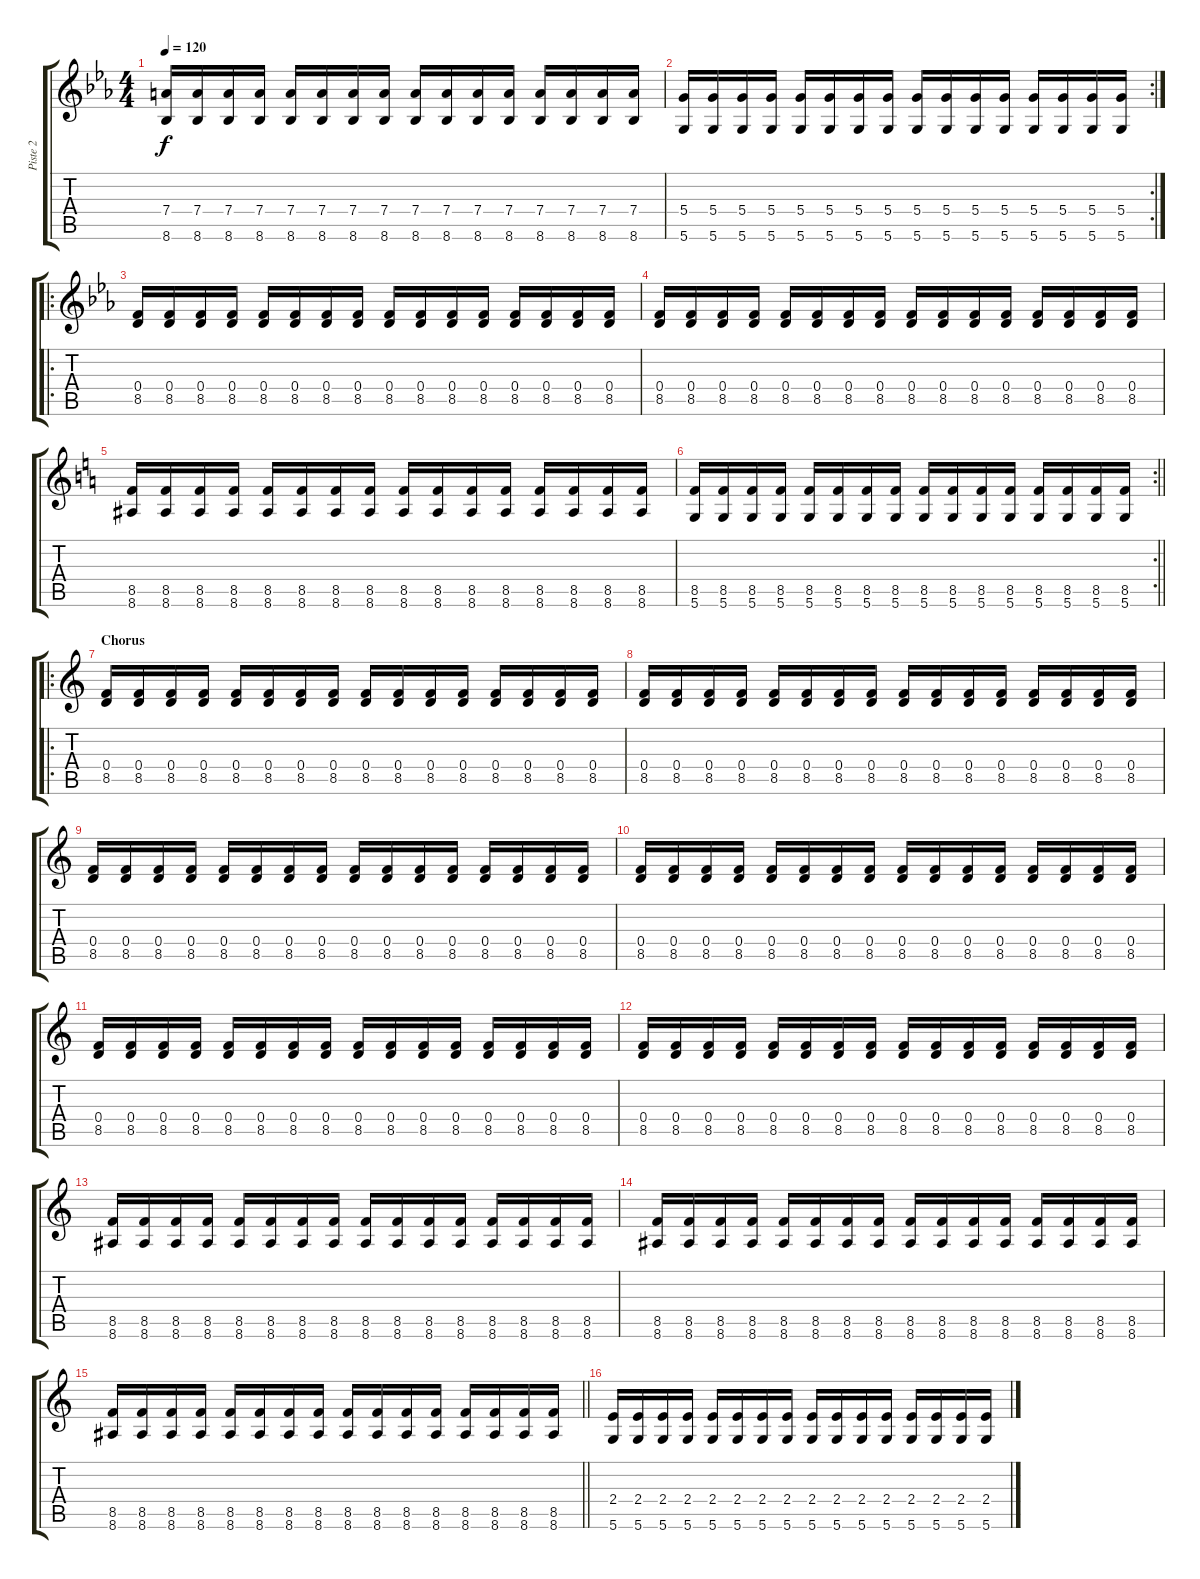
\track ("Piste 2" "Piste 2") {instrument distortionguitar}
\staff {score tabs}
\tuning (E4 B3 G3 D3 A2 D2) {hide}
\ts (4 4)
\tempo 120
\clef g2
\ks eb
(7.4 8.6).16{dy f} (7.4 8.6).16 (7.4 8.6).16 (7.4 8.6).16 (7.4 8.6).16 (7.4 8.6).16 (7.4 8.6).16 (7.4 8.6).16 (7.4 8.6).16 (7.4 8.6).16 (7.4 8.6).16 (7.4 8.6).16 (7.4 8.6).16 (7.4 8.6).16 (7.4 8.6).16 (7.4 8.6).16 |
\rc 2
(5.4 5.6).16 (5.4 5.6).16 (5.4 5.6).16 (5.4 5.6).16 (5.4 5.6).16 (5.4 5.6).16 (5.4 5.6).16 (5.4 5.6).16 (5.4 5.6).16 (5.4 5.6).16 (5.4 5.6).16 (5.4 5.6).16 (5.4 5.6).16 (5.4 5.6).16 (5.4 5.6).16 (5.4 5.6).16 |
\ro
(0.4 8.5).16 (0.4 8.5).16 (0.4 8.5).16 (0.4 8.5).16 (0.4 8.5).16 (0.4 8.5).16 (0.4 8.5).16 (0.4 8.5).16 (0.4 8.5).16 (0.4 8.5).16 (0.4 8.5).16 (0.4 8.5).16 (0.4 8.5).16 (0.4 8.5).16 (0.4 8.5).16 (0.4 8.5).16 |
\ks cminor
(0.4 8.5).16 (0.4 8.5).16 (0.4 8.5).16 (0.4 8.5).16 (0.4 8.5).16 (0.4 8.5).16 (0.4 8.5).16 (0.4 8.5).16 (0.4 8.5).16 (0.4 8.5).16 (0.4 8.5).16 (0.4 8.5).16 (0.4 8.5).16 (0.4 8.5).16 (0.4 8.5).16 (0.4 8.5).16 |
\ks c
(8.5 8.6).16 (8.5 8.6).16 (8.5 8.6).16 (8.5 8.6).16 (8.5 8.6).16 (8.5 8.6).16 (8.5 8.6).16 (8.5 8.6).16 (8.5 8.6).16 (8.5 8.6).16 (8.5 8.6).16 (8.5 8.6).16 (8.5 8.6).16 (8.5 8.6).16 (8.5 8.6).16 (8.5 8.6).16 |
\rc 2
\barLineRight lightlight
(8.5 5.6).16 (8.5 5.6).16 (8.5 5.6).16 (8.5 5.6).16 (8.5 5.6).16 (8.5 5.6).16 (8.5 5.6).16 (8.5 5.6).16 (8.5 5.6).16 (8.5 5.6).16 (8.5 5.6).16 (8.5 5.6).16 (8.5 5.6).16 (8.5 5.6).16 (8.5 5.6).16 (8.5 5.6).16 |
\ro
\section ("" "Chorus")
(0.4 8.5).16 (0.4 8.5).16 (0.4 8.5).16 (0.4 8.5).16 (0.4 8.5).16 (0.4 8.5).16 (0.4 8.5).16 (0.4 8.5).16 (0.4 8.5).16 (0.4 8.5).16 (0.4 8.5).16 (0.4 8.5).16 (0.4 8.5).16 (0.4 8.5).16 (0.4 8.5).16 (0.4 8.5).16 |
(0.4 8.5).16 (0.4 8.5).16 (0.4 8.5).16 (0.4 8.5).16 (0.4 8.5).16 (0.4 8.5).16 (0.4 8.5).16 (0.4 8.5).16 (0.4 8.5).16 (0.4 8.5).16 (0.4 8.5).16 (0.4 8.5).16 (0.4 8.5).16 (0.4 8.5).16 (0.4 8.5).16 (0.4 8.5).16 |
(0.4 8.5).16 (0.4 8.5).16 (0.4 8.5).16 (0.4 8.5).16 (0.4 8.5).16 (0.4 8.5).16 (0.4 8.5).16 (0.4 8.5).16 (0.4 8.5).16 (0.4 8.5).16 (0.4 8.5).16 (0.4 8.5).16 (0.4 8.5).16 (0.4 8.5).16 (0.4 8.5).16 (0.4 8.5).16 |
(0.4 8.5).16 (0.4 8.5).16 (0.4 8.5).16 (0.4 8.5).16 (0.4 8.5).16 (0.4 8.5).16 (0.4 8.5).16 (0.4 8.5).16 (0.4 8.5).16 (0.4 8.5).16 (0.4 8.5).16 (0.4 8.5).16 (0.4 8.5).16 (0.4 8.5).16 (0.4 8.5).16 (0.4 8.5).16 |
(0.4 8.5).16 (0.4 8.5).16 (0.4 8.5).16 (0.4 8.5).16 (0.4 8.5).16 (0.4 8.5).16 (0.4 8.5).16 (0.4 8.5).16 (0.4 8.5).16 (0.4 8.5).16 (0.4 8.5).16 (0.4 8.5).16 (0.4 8.5).16 (0.4 8.5).16 (0.4 8.5).16 (0.4 8.5).16 |
(0.4 8.5).16 (0.4 8.5).16 (0.4 8.5).16 (0.4 8.5).16 (0.4 8.5).16 (0.4 8.5).16 (0.4 8.5).16 (0.4 8.5).16 (0.4 8.5).16 (0.4 8.5).16 (0.4 8.5).16 (0.4 8.5).16 (0.4 8.5).16 (0.4 8.5).16 (0.4 8.5).16 (0.4 8.5).16 |
(8.5 8.6).16 (8.5 8.6).16 (8.5 8.6).16 (8.5 8.6).16 (8.5 8.6).16 (8.5 8.6).16 (8.5 8.6).16 (8.5 8.6).16 (8.5 8.6).16 (8.5 8.6).16 (8.5 8.6).16 (8.5 8.6).16 (8.5 8.6).16 (8.5 8.6).16 (8.5 8.6).16 (8.5 8.6).16 |
(8.5 8.6).16 (8.5 8.6).16 (8.5 8.6).16 (8.5 8.6).16 (8.5 8.6).16 (8.5 8.6).16 (8.5 8.6).16 (8.5 8.6).16 (8.5 8.6).16 (8.5 8.6).16 (8.5 8.6).16 (8.5 8.6).16 (8.5 8.6).16 (8.5 8.6).16 (8.5 8.6).16 (8.5 8.6).16 |
\barLineRight lightlight
(8.5 8.6).16 (8.5 8.6).16 (8.5 8.6).16 (8.5 8.6).16 (8.5 8.6).16 (8.5 8.6).16 (8.5 8.6).16 (8.5 8.6).16 (8.5 8.6).16 (8.5 8.6).16 (8.5 8.6).16 (8.5 8.6).16 (8.5 8.6).16 (8.5 8.6).16 (8.5 8.6).16 (8.5 8.6).16 |
(2.4 5.6).16 (2.4 5.6).16 (2.4 5.6).16 (2.4 5.6).16 (2.4 5.6).16 (2.4 5.6).16 (2.4 5.6).16 (2.4 5.6).16 (2.4 5.6).16 (2.4 5.6).16 (2.4 5.6).16 (2.4 5.6).16 (2.4 5.6).16 (2.4 5.6).16 (2.4 5.6).16 (2.4 5.6).16
